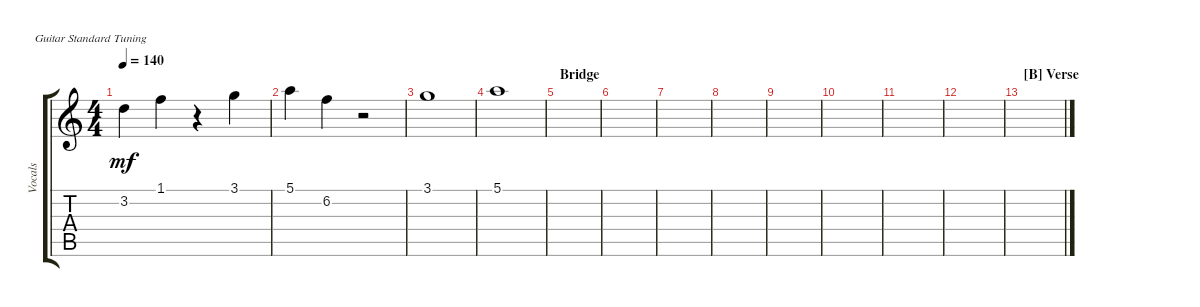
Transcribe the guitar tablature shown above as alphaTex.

\defaultSystemsLayout 4
\bracketExtendMode groupsimilarinstruments
\multiBarRest
\otherSystemsTrackNameOrientation horizontal
\track ("Vocals" "Vocals") {instrument electricguitarclean}
\staff {score tabs}
\tuning (E4 B3 G3 D3 A2 E2)
\ts (4 4)
\tempo 140
\clef g2
\ks c
3.2.4{dy mf beam Down} 1.1.4{beam Down} r.4{beam Down} 3.1.4{beam Down} |
5.1.4{beam Down} 6.2.4{beam Down} r.2{beam Down} |
3.1.1{beam Down} |
5.1.1{beam Down} |
\section ("" "Bridge")
|
|
|
|
|
|
|
|
\section ("B" "Verse")
